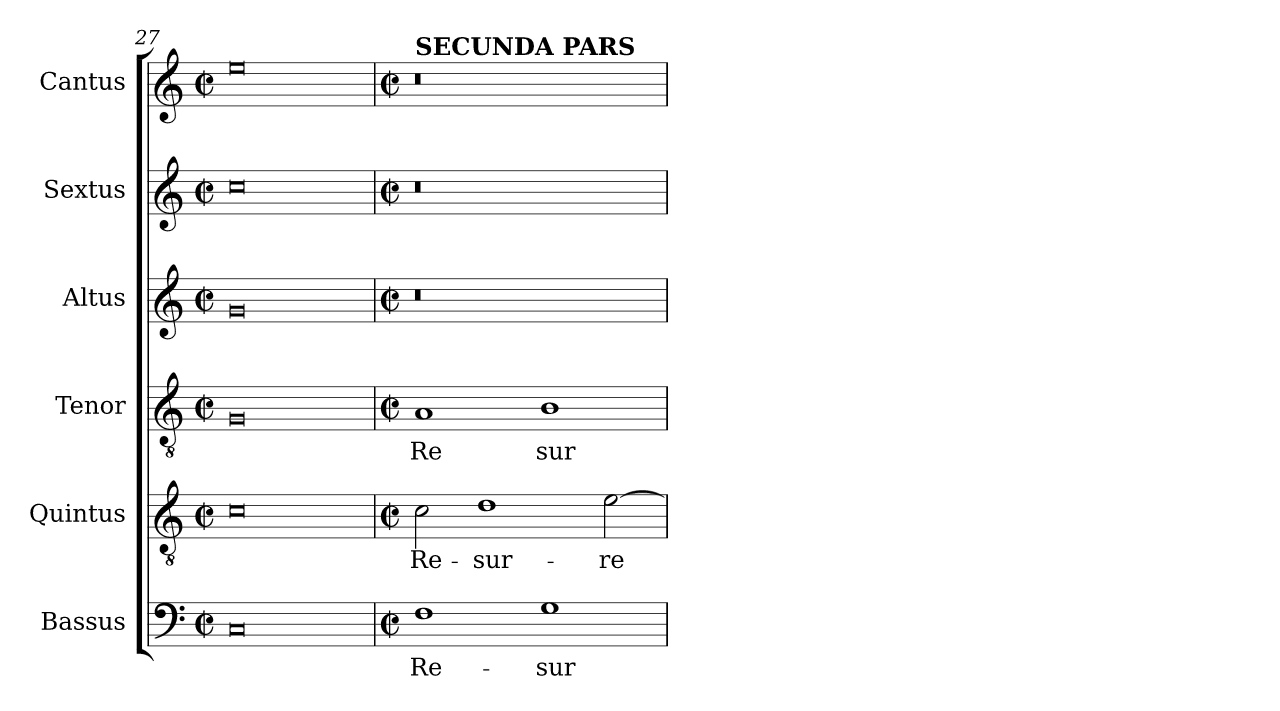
**kern	**text	**kern	**text	**kern	**text	**kern	**kern	**kern
*part6	*part6	*part5	*part5	*part4	*part4	*part3	*part2	*part1
*staff6	*staff6	*staff5	*staff5	*staff4	*staff4	*staff3	*staff2	*staff1
*I"Bassus	*	*I"Quintus	*	*I"Tenor	*	*I"Altus	*I"Sextus	*I"Cantus
*clefF4	*	*clefGv2	*	*clefGv2	*	*clefG2	*clefG2	*clefG2
*M2/2	*	*M2/2	*	*M2/2	*	*M2/2	*M2/2	*M2/2
*met(c|)	*	*met(c|)	*	*met(c|)	*	*met(c|)	*met(c|)	*met(c|)
=27	=27	=27	=27	=27	=27	=27	=27	=27
0C	.	0c	.	0G	.	0g	0cc	0ee
!!LO:LB:g=z
=28	=28!	=28	=28!	=28	=28!	=28	=28	=28!
*M2/2	*	*M2/2	*	*M2/2	*	*M2/2	*M2/2	*M2/2
*met(c|)	*	*met(c|)	*	*met(c|)	*	*met(c|)	*met(c|)	*met(c|)
!	!	!	!	!	!	!	!	!LO:TX:a:B:t=SECUNDA PARS
!	!LO:LY:b:cj	!	!LO:LY:b:cj	!	!LO:LY:b:cj	!	!	!
1F	Re-	2c\	Re-	1A	Re	0r	0r	0r
!	!	!	!LO:LY:b:cj	!	!	!	!	!
.	.	1d	-sur-	.	.	.	.	.
!	!LO:LY:b:cj	!	!	!	!LO:LY:b:cj	!	!	!
1G	-sur-	.	.	1B	sur	.	.	.
!	!	!	!LO:LY:b:cj	!	!	!	!	!
.	.	[>2e\	-re-	.	.	.	.	.
=	=	=	=	=	=	=	=	=
*-	*-	*-	*-	*-	*-	*-	*-	*-
